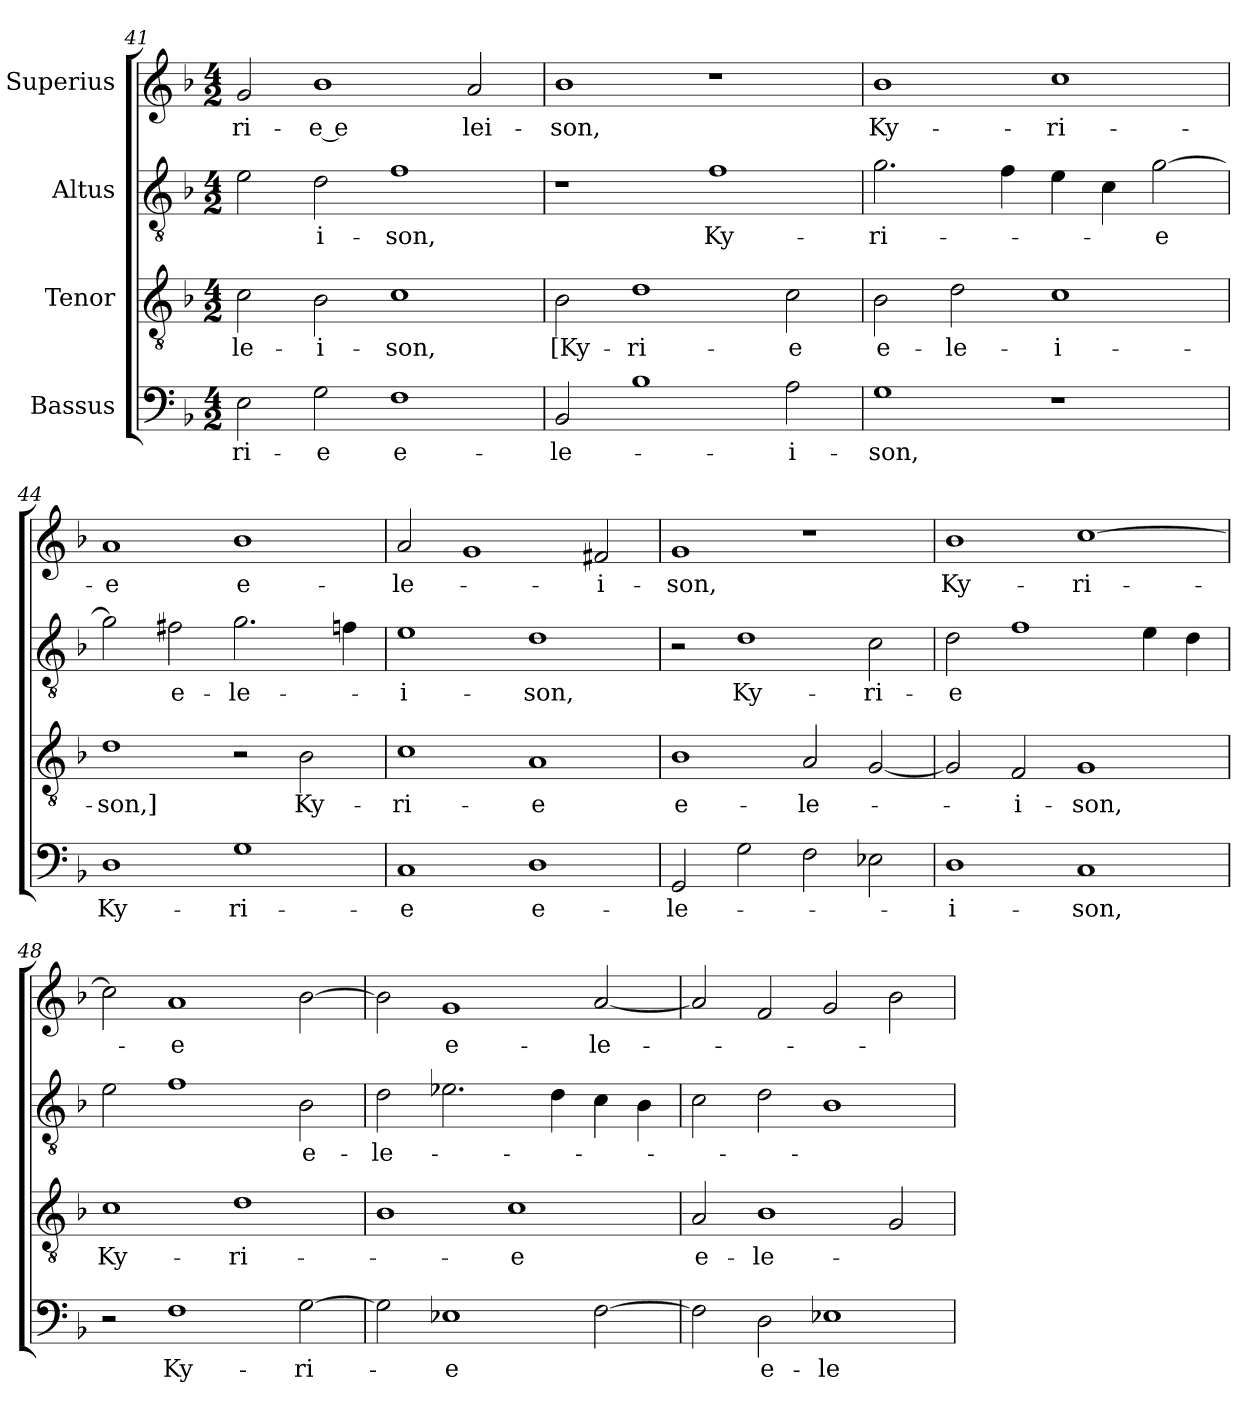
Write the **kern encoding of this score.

**kern	**text	**kern	**text	**kern	**text	**kern	**text
*part4	*part4	*part3	*part3	*part2	*part2	*part1	*part1
*staff4	*staff4	*staff3	*staff3	*staff2	*staff2	*staff1	*staff1
*I"Bassus	*	*I"Tenor	*	*I"Altus	*	*I"Superius	*
*clefF4	*	*clefGv2	*	*clefGv2	*	*clefG2	*
*k[b-]	*	*k[b-]	*	*k[b-]	*	*k[b-]	*
*M4/2	*	*M4/2	*	*M4/2	*	*M4/2	*
=41	=41	=41	=41	=41	=41	=41	=41
2E\	-ri-	2c\	-le-	2e\	.	2g/	-ri-
2G\	-e	2B-\	-i-	2d\	-i-	1b-\	-e e
1F\	e-	1c\	-son,	1f\	-son,	.	.
.	.	.	.	.	.	2a/	-lei-
=42	=42	=42	=42	=42	=42	=42	=42
2BB-/	-le-	2B-\	[Ky-	1r	.	1b-\	-son,
1B-\	.	1d\	-ri-	.	.	.	.
.	.	.	.	1f\	Ky-	1r	.
2A\	-i-	2c\	-e	.	.	.	.
=43	=43	=43	=43	=43	=43	=43	=43
1G\	-son,	2B-\	e-	2.g\	-ri-	1b-\	Ky-
.	.	2d\	-le-	.	.	.	.
.	.	.	.	4f\	.	.	.
1r	.	1c\	-i-	4e\	.	1cc\	-ri-
.	.	.	.	4c\	.	.	.
.	.	.	.	[2g\	-e	.	.
=44	=44	=44	=44	=44	=44	=44	=44
1D\	Ky-	1d\	-son,]	2g\]	.	1a/	-e
.	.	.	.	2f#X\	e-	.	.
1G\	-ri-	2r	.	2.g\	-le-	1b-\	e-
.	.	2B-\	Ky-	.	.	.	.
.	.	.	.	4f\	.	.	.
=45	=45	=45	=45	=45	=45	=45	=45
1C/	-e	1c\	-ri-	1e\	-i-	2a/	-le-
.	.	.	.	.	.	1g/	.
1D\	e-	1A/	-e	1d\	-son,	.	.
.	.	.	.	.	.	2f#X/	-i-
=46	=46	=46	=46	=46	=46	=46	=46
2GG/	-le-	1B-\	e-	2r	.	1g/	-son,
2G\	.	.	.	1d\	Ky-	.	.
2F\	.	2A/	-le-	.	.	1r	.
2E-X\	.	[2G/	.	2c\	-ri-	.	.
=47	=47	=47	=47	=47	=47	=47	=47
1D\	-i-	2G/]	.	2d\	-e	1b-\	Ky-
.	.	2F/	-i-	1f\	.	.	.
1C/	-son,	1G/	-son,	.	.	[1cc\	-ri-
.	.	.	.	4e\	.	.	.
.	.	.	.	4d\	.	.	.
=48	=48	=48	=48	=48	=48	=48	=48
2r	.	1c\	Ky-	2e\	.	2cc\]	.
1F\	Ky-	.	.	1f\	.	1a/	-e
.	.	1d\	-ri-	.	.	.	.
[2G\	-ri-	.	.	2B-\	e-	[2b-\	.
=49	=49	=49	=49	=49	=49	=49	=49
2G\]	.	1B-\	.	2d\	-le-	2b-\]	.
1E-X\	-e	.	.	2.e-X\	.	1g/	e-
.	.	1c\	-e	.	.	.	.
.	.	.	.	4d\	.	.	.
[2F\	.	.	.	4c\	.	[2a/	-le-
.	.	.	.	4B-\	.	.	.
=50	=50	=50	=50	=50	=50	=50	=50
2F\]	.	2A/	e-	2c\	.	2a/]	.
2D\	e-	1B-\	-le-	2d\	.	2f/	.
1E-X\	-le-	.	.	1B-\	.	2g/	.
.	.	2G/	.	.	.	2b-\	.
=	=	=	=	=	=	=	=
*-	*-	*-	*-	*-	*-	*-	*-
